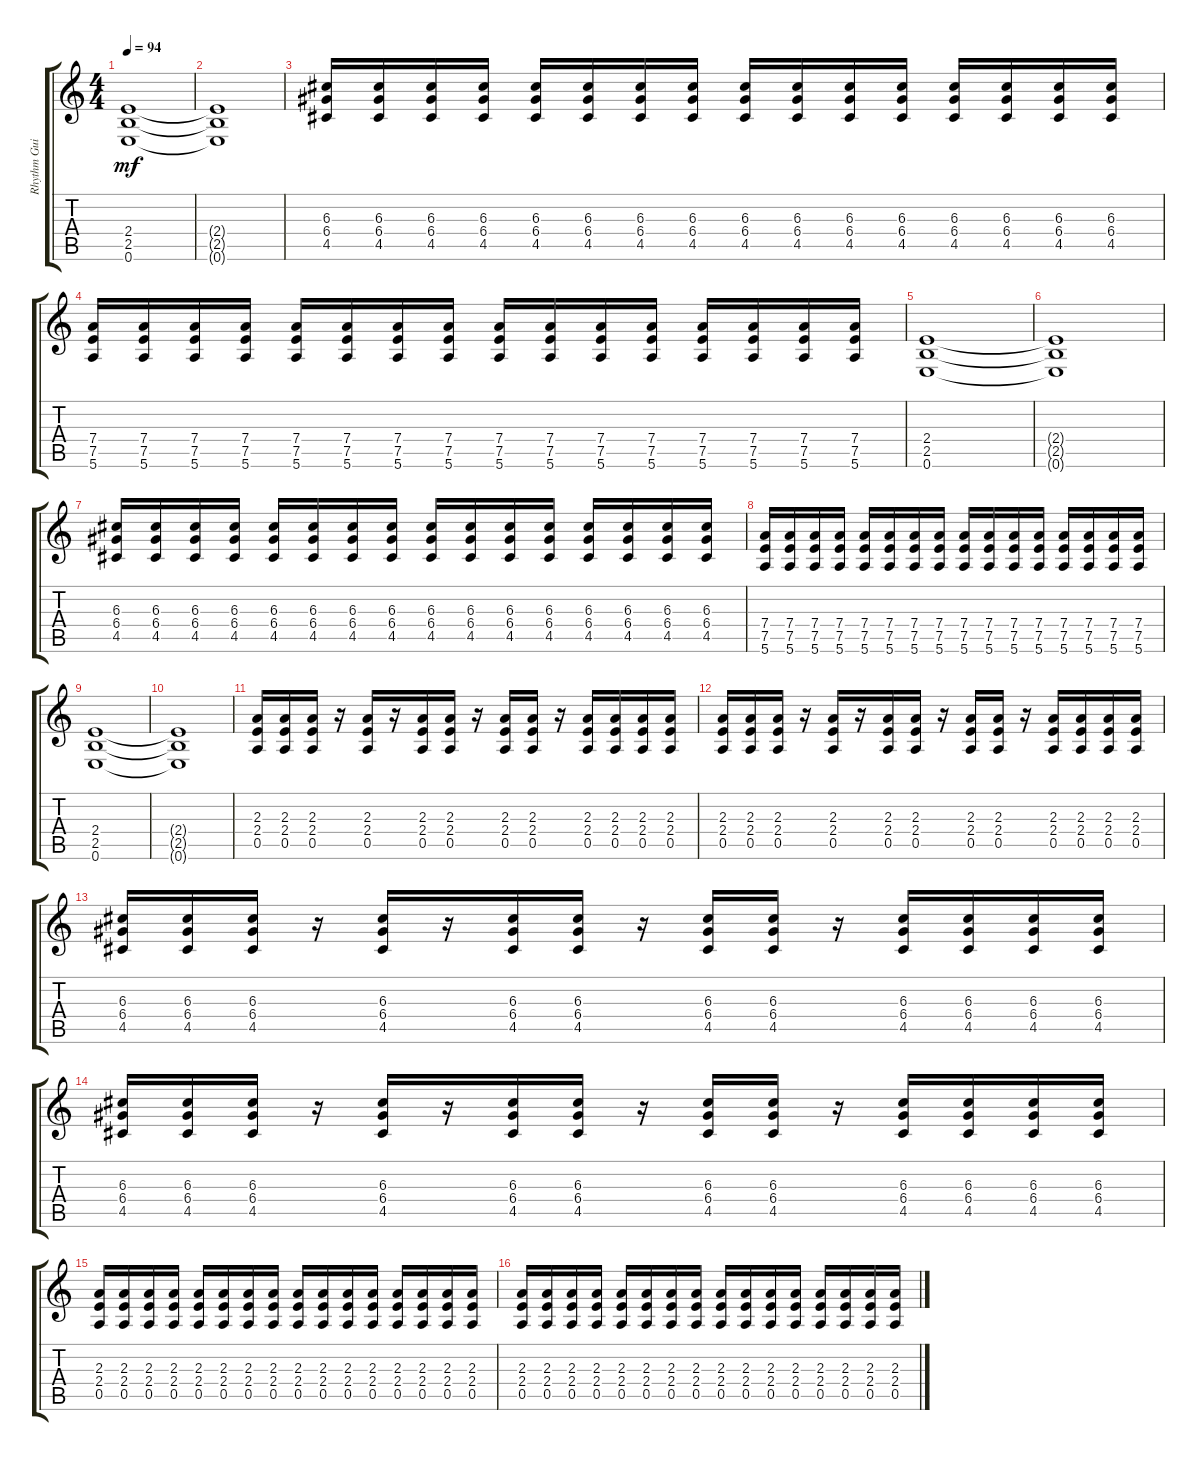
\track ("Rhythm Guitar (Jack)" "Rhythm Gui") {instrument distortionguitar}
\staff {score tabs}
\tuning (E4 B3 G3 D3 A2 E2) {hide}
\ts (4 4)
\tempo 94
\clef g2
\ks c
(2.4 2.5 0.6).1{dy mf} |
(2.4{t} 2.5{t} 0.6{t}).1 |
(6.3 6.4 4.5).16 (6.3 6.4 4.5).16 (6.3 6.4 4.5).16 (6.3 6.4 4.5).16 (6.3 6.4 4.5).16 (6.3 6.4 4.5).16 (6.3 6.4 4.5).16 (6.3 6.4 4.5).16 (6.3 6.4 4.5).16 (6.3 6.4 4.5).16 (6.3 6.4 4.5).16 (6.3 6.4 4.5).16 (6.3 6.4 4.5).16 (6.3 6.4 4.5).16 (6.3 6.4 4.5).16 (6.3 6.4 4.5).16 |
(7.4 7.5 5.6).16 (7.4 7.5 5.6).16 (7.4 7.5 5.6).16 (7.4 7.5 5.6).16 (7.4 7.5 5.6).16 (7.4 7.5 5.6).16 (7.4 7.5 5.6).16 (7.4 7.5 5.6).16 (7.4 7.5 5.6).16 (7.4 7.5 5.6).16 (7.4 7.5 5.6).16 (7.4 7.5 5.6).16 (7.4 7.5 5.6).16 (7.4 7.5 5.6).16 (7.4 7.5 5.6).16 (7.4 7.5 5.6).16 |
(2.4 2.5 0.6).1 |
(2.4{t} 2.5{t} 0.6{t}).1 |
(6.3 6.4 4.5).16 (6.3 6.4 4.5).16 (6.3 6.4 4.5).16 (6.3 6.4 4.5).16 (6.3 6.4 4.5).16 (6.3 6.4 4.5).16 (6.3 6.4 4.5).16 (6.3 6.4 4.5).16 (6.3 6.4 4.5).16 (6.3 6.4 4.5).16 (6.3 6.4 4.5).16 (6.3 6.4 4.5).16 (6.3 6.4 4.5).16 (6.3 6.4 4.5).16 (6.3 6.4 4.5).16 (6.3 6.4 4.5).16 |
(7.4 7.5 5.6).16 (7.4 7.5 5.6).16 (7.4 7.5 5.6).16 (7.4 7.5 5.6).16 (7.4 7.5 5.6).16 (7.4 7.5 5.6).16 (7.4 7.5 5.6).16 (7.4 7.5 5.6).16 (7.4 7.5 5.6).16 (7.4 7.5 5.6).16 (7.4 7.5 5.6).16 (7.4 7.5 5.6).16 (7.4 7.5 5.6).16 (7.4 7.5 5.6).16 (7.4 7.5 5.6).16 (7.4 7.5 5.6).16 |
(2.4 2.5 0.6).1 |
(2.4{t} 2.5{t} 0.6{t}).1 |
(2.3 2.4 0.5).16 (2.3 2.4 0.5).16 (2.3 2.4 0.5).16 r.16 (2.3 2.4 0.5).16 r.16 (2.3 2.4 0.5).16 (2.3 2.4 0.5).16 r.16 (2.3 2.4 0.5).16 (2.3 2.4 0.5).16 r.16 (2.3 2.4 0.5).16 (2.3 2.4 0.5).16 (2.3 2.4 0.5).16 (2.3 2.4 0.5).16 |
(2.3 2.4 0.5).16 (2.3 2.4 0.5).16 (2.3 2.4 0.5).16 r.16 (2.3 2.4 0.5).16 r.16 (2.3 2.4 0.5).16 (2.3 2.4 0.5).16 r.16 (2.3 2.4 0.5).16 (2.3 2.4 0.5).16 r.16 (2.3 2.4 0.5).16 (2.3 2.4 0.5).16 (2.3 2.4 0.5).16 (2.3 2.4 0.5).16 |
(6.3 6.4 4.5).16 (6.3 6.4 4.5).16 (6.3 6.4 4.5).16 r.16 (6.3 6.4 4.5).16 r.16 (6.3 6.4 4.5).16 (6.3 6.4 4.5).16 r.16 (6.3 6.4 4.5).16 (6.3 6.4 4.5).16 r.16 (6.3 6.4 4.5).16 (6.3 6.4 4.5).16 (6.3 6.4 4.5).16 (6.3 6.4 4.5).16 |
(6.3 6.4 4.5).16 (6.3 6.4 4.5).16 (6.3 6.4 4.5).16 r.16 (6.3 6.4 4.5).16 r.16 (6.3 6.4 4.5).16 (6.3 6.4 4.5).16 r.16 (6.3 6.4 4.5).16 (6.3 6.4 4.5).16 r.16 (6.3 6.4 4.5).16 (6.3 6.4 4.5).16 (6.3 6.4 4.5).16 (6.3 6.4 4.5).16 |
(2.3 2.4 0.5).16 (2.3 2.4 0.5).16 (2.3 2.4 0.5).16 (2.3 2.4 0.5).16 (2.3 2.4 0.5).16 (2.3 2.4 0.5).16 (2.3 2.4 0.5).16 (2.3 2.4 0.5).16 (2.3 2.4 0.5).16 (2.3 2.4 0.5).16 (2.3 2.4 0.5).16 (2.3 2.4 0.5).16 (2.3 2.4 0.5).16 (2.3 2.4 0.5).16 (2.3 2.4 0.5).16 (2.3 2.4 0.5).16 |
(2.3 2.4 0.5).16 (2.3 2.4 0.5).16 (2.3 2.4 0.5).16 (2.3 2.4 0.5).16 (2.3 2.4 0.5).16 (2.3 2.4 0.5).16 (2.3 2.4 0.5).16 (2.3 2.4 0.5).16 (2.3 2.4 0.5).16 (2.3 2.4 0.5).16 (2.3 2.4 0.5).16 (2.3 2.4 0.5).16 (2.3 2.4 0.5).16 (2.3 2.4 0.5).16 (2.3 2.4 0.5).16 (2.3 2.4 0.5).16
